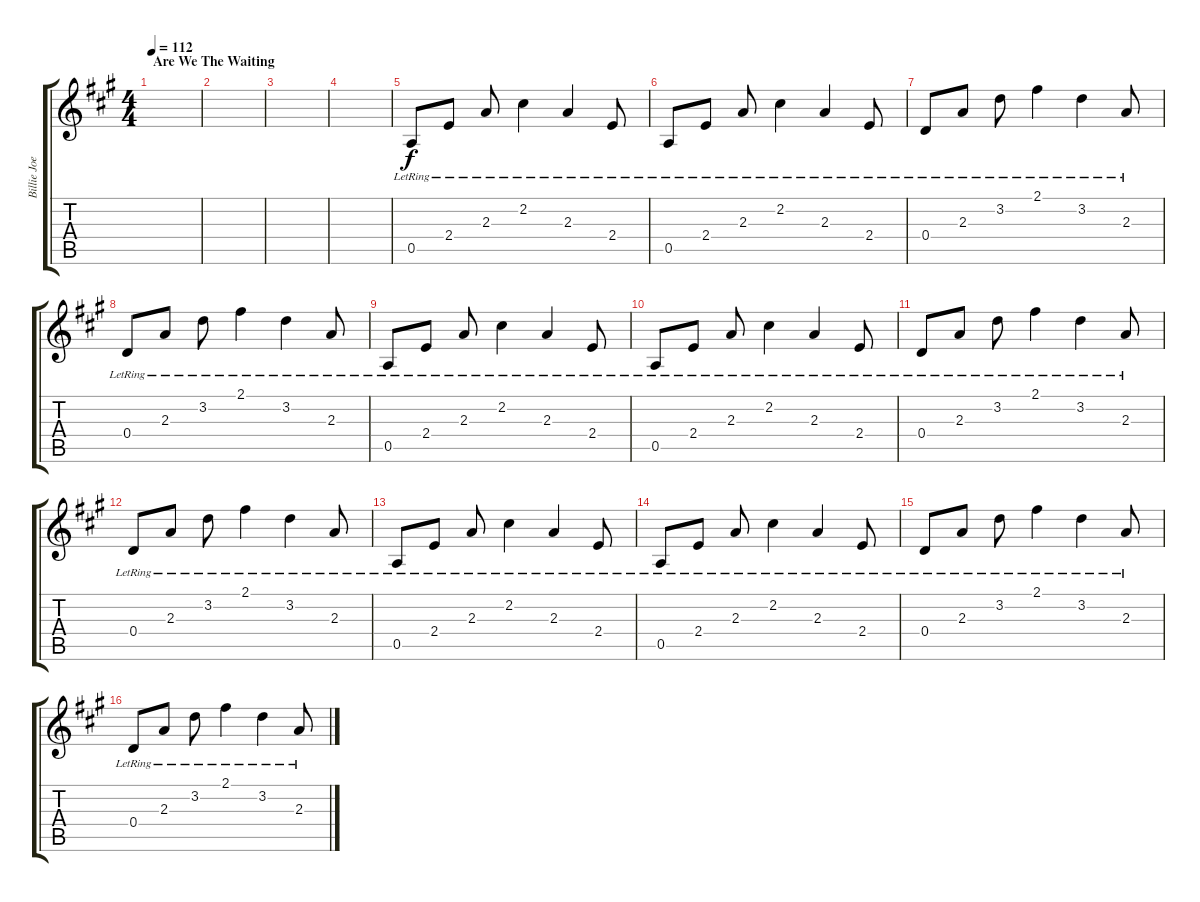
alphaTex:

\track ("Billie Joe" "Billie Joe") {instrument distortionguitar}
\staff {score tabs}
\tuning (E4 B3 G3 D3 A2 E2) {hide}
\ts (4 4)
\section ("" "Are We The Waiting")
\tempo 112
\clef g2
\ks a
|
|
|
|
0.5{lr}.8 2.4{lr}.8 2.3{lr}.8 2.2{lr}.4 2.3{lr}.4 2.4{lr}.8 |
0.5{lr}.8 2.4{lr}.8 2.3{lr}.8 2.2{lr}.4 2.3{lr}.4 2.4{lr}.8 |
0.4{lr}.8 2.3{lr}.8 3.2{lr}.8 2.1{lr}.4 3.2{lr}.4 2.3{lr}.8 |
0.4{lr}.8 2.3{lr}.8 3.2{lr}.8 2.1{lr}.4 3.2{lr}.4 2.3{lr}.8 |
0.5{lr}.8 2.4{lr}.8 2.3{lr}.8 2.2{lr}.4 2.3{lr}.4 2.4{lr}.8 |
0.5{lr}.8 2.4{lr}.8 2.3{lr}.8 2.2{lr}.4 2.3{lr}.4 2.4{lr}.8 |
0.4{lr}.8 2.3{lr}.8 3.2{lr}.8 2.1{lr}.4 3.2{lr}.4 2.3{lr}.8 |
0.4{lr}.8 2.3{lr}.8 3.2{lr}.8 2.1{lr}.4 3.2{lr}.4 2.3{lr}.8 |
0.5{lr}.8 2.4{lr}.8 2.3{lr}.8 2.2{lr}.4 2.3{lr}.4 2.4{lr}.8 |
0.5{lr}.8 2.4{lr}.8 2.3{lr}.8 2.2{lr}.4 2.3{lr}.4 2.4{lr}.8 |
0.4{lr}.8 2.3{lr}.8 3.2{lr}.8 2.1{lr}.4 3.2{lr}.4 2.3{lr}.8 |
0.4{lr}.8 2.3{lr}.8 3.2{lr}.8 2.1{lr}.4 3.2{lr}.4 2.3{lr}.8
